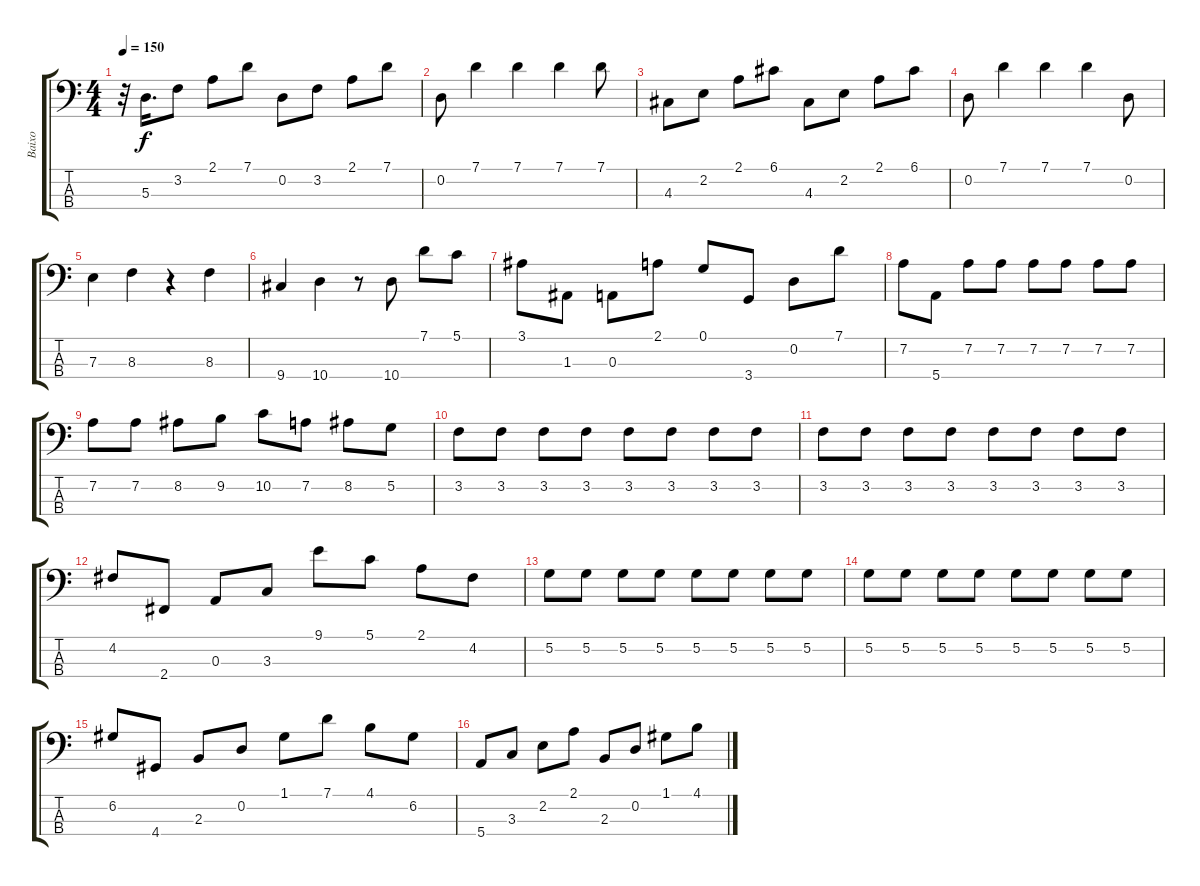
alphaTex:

\track ("Baixo" "Baixo") {instrument electricbassfinger}
\staff {score tabs}
\tuning (G2 D2 A1 E1) {hide}
\ts (4 4)
\tempo 150
\clef f4
\ks c
r.32{dy f instrument electricbassfinger} 5.3.16{d} 3.2.8 2.1.8 7.1.8 0.2.8 3.2.8 2.1.8 7.1.8 |
0.2.8 7.1.4 7.1.4 7.1.4 7.1.8 |
4.3.8 2.2.8 2.1.8 6.1.8 4.3.8 2.2.8 2.1.8 6.1.8 |
0.2.8 7.1.4 7.1.4 7.1.4 0.2.8 |
7.3.4 8.3.4 r.4 8.3.4 |
9.4.4 10.4.4 r.8 10.4.8 7.1.8 5.1.8 |
3.1.8 1.3.8 0.3.8 2.1.8 0.1.8 3.4.8 0.2.8 7.1.8 |
7.2.8 5.4.8 7.2.8 7.2.8 7.2.8 7.2.8 7.2.8 7.2.8 |
7.2.8 7.2.8 8.2.8 9.2.8 10.2.8 7.2.8 8.2.8 5.2.8 |
3.2.8 3.2.8 3.2.8 3.2.8 3.2.8 3.2.8 3.2.8 3.2.8 |
3.2.8 3.2.8 3.2.8 3.2.8 3.2.8 3.2.8 3.2.8 3.2.8 |
4.2.8 2.4.8 0.3.8 3.3.8 9.1.8 5.1.8 2.1.8 4.2.8 |
5.2.8 5.2.8 5.2.8 5.2.8 5.2.8 5.2.8 5.2.8 5.2.8 |
5.2.8 5.2.8 5.2.8 5.2.8 5.2.8 5.2.8 5.2.8 5.2.8 |
6.2.8 4.4.8 2.3.8 0.2.8 1.1.8 7.1.8 4.1.8 6.2.8 |
5.4.8 3.3.8 2.2.8 2.1.8 2.3.8 0.2.8 1.1.8 4.1.8
